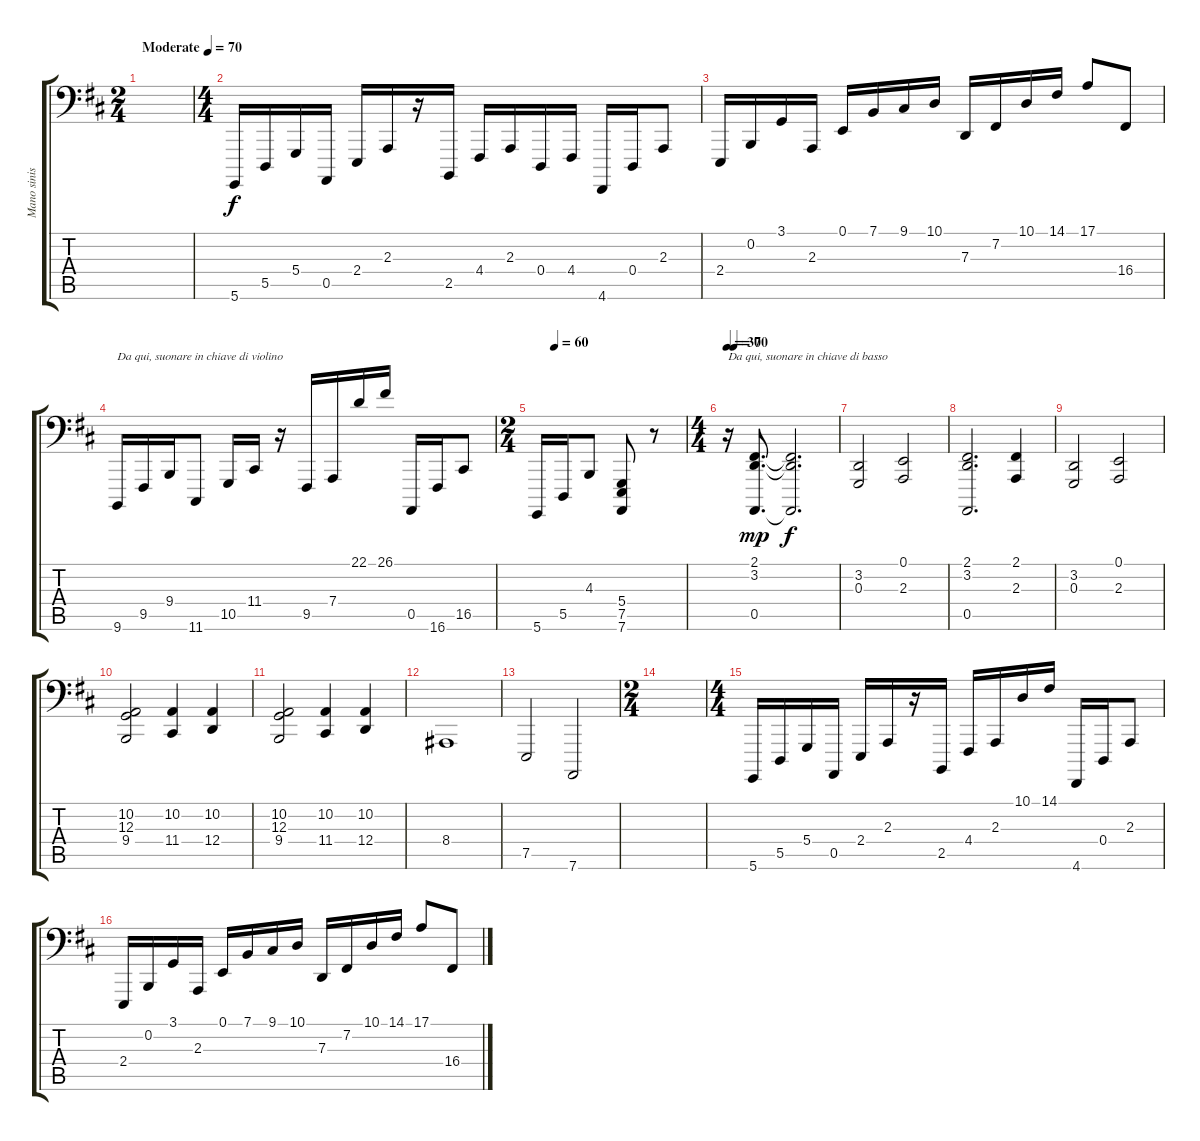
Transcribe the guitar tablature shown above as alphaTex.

\track ("Mano sinistra" "Mano sinis") {instrument acousticgrandpiano}
\staff {score tabs}
\tuning (E2 B1 G1 D1 A0 D0) {hide}
\ts (2 4)
\tempo (70 "Moderate")
\clef f4
\ks d
|
\ts (4 4)
5.6.16 5.5.16 5.4.16 0.5.16 2.4.16 2.3.16 r.16 2.5.16 4.4.16 2.3.16 0.4.16 4.4.16 4.6.16 0.4.16 2.3.8 |
2.4.16 0.2.16 3.1.16 2.3.16 0.1.16 7.1.16 9.1.16 10.1.16 7.3.16 7.2.16 10.1.16 14.1.16 17.1.8 16.4.8 |
9.6.16{txt "Da qui, suonare in chiave di violino"} 9.5.16 9.4.16 11.6.8 10.5.16 11.4.16 r.16 9.5.16 7.4.16 22.1.16 26.1.16 0.5.16 16.6.16 16.5.8 |
\ts (2 4)
\tempo (60 0.125)
5.6.16 5.5.16 4.3.8 (5.4 7.5 7.6).8 r.8 |
\ts (4 4)
\tempo 30
\tempo (70 0.0625)
r.16{txt "Da qui, suonare in chiave di basso"} (2.1 3.2 0.5).8{d dy mp} (2.1{t} 3.2{t} 0.5{t}).2{d dy f} |
(3.2 0.3).2 (0.1 2.3).2 |
(2.1 3.2 0.5).2{d} (2.1 2.3).4 |
(3.2 0.3).2 (0.1 2.3).2 |
(10.2 12.3 9.4).2 (10.2 11.4).4 (10.2 12.4).4 |
(10.2 12.3 9.4).2 (10.2 11.4).4 (10.2 12.4).4 |
8.4.1 |
7.5.2 7.6.2 |
\ts (2 4)
|
\ts (4 4)
5.6.16 5.5.16 5.4.16 0.5.16 2.4.16 2.3.16 r.16 2.5.16 4.4.16 2.3.16 10.1.16 14.1.16 4.6.16 0.4.16 2.3.8 |
2.4.16 0.2.16 3.1.16 2.3.16 0.1.16 7.1.16 9.1.16 10.1.16 7.3.16 7.2.16 10.1.16 14.1.16 17.1.8 16.4.8
